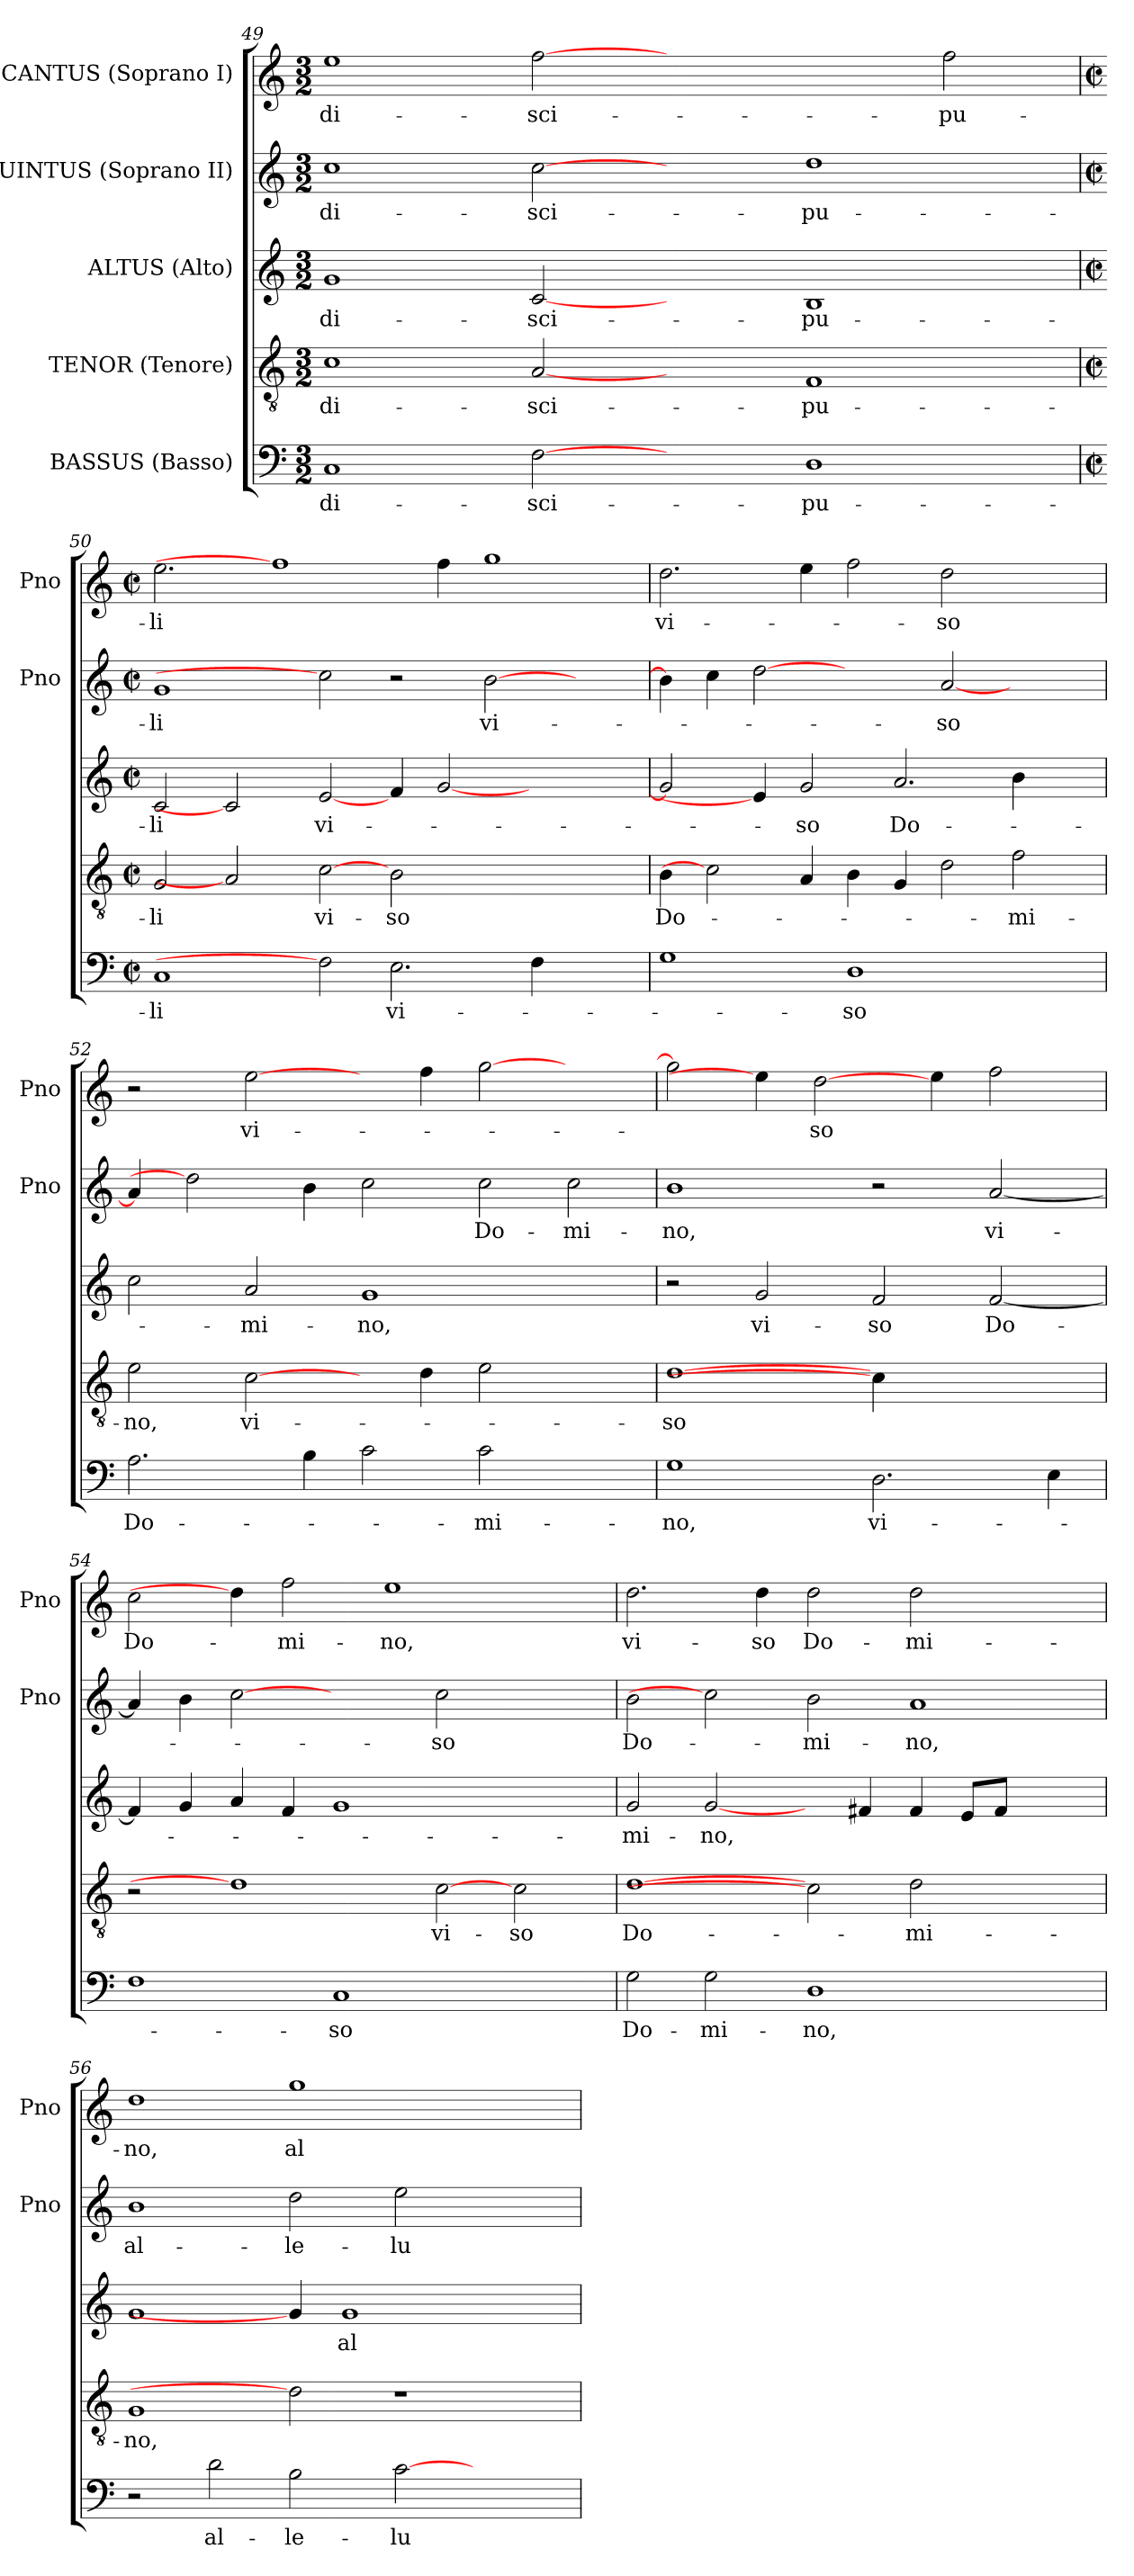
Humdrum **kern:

**kern	**text	**kern	**text	**kern	**text	**kern	**text	**kern	**text
*part5	*part5	*part4	*part4	*part3	*part3	*part2	*part2	*part1	*part1
*staff5	*staff5	*staff4	*staff4	*staff3	*staff3	*staff2	*staff2	*staff1	*staff1
*I"BASSUS (Basso)	*	*I"TENOR (Tenore)	*	*I"ALTUS (Alto)	*	*I"QUINTUS (Soprano II)	*	*I"CANTUS (Soprano I)	*
*	*	*	*	*	*	*I'Pno	*	*I'Pno	*
*clefF4	*	*clefGv2	*	*clefG2	*	*clefG2	*	*clefG2	*
*k[]	*	*k[]	*	*k[]	*	*k[]	*	*k[]	*
*C:	*	*C:	*	*C:	*	*C:	*	*C:	*
*M3/2	*	*M3/2	*	*M3/2	*	*M3/2	*	*M3/2	*
=49	=49	=49	=49	=49	=49	=49	=49	=49	=49
1C	di-	1c	di-	1g	di-	1cc	di-	1ee	di-
[2F	-sci-	[2A	-sci-	[2c	-sci-	[2cc	-sci-	[2ff	-sci-
2ryy	.	2ryy	.	2ryy	.	2ryy	.	1ryy	.
1D	-pu-	1F	-pu-	1B	-pu-	1dd	-pu-	.	.
.	.	.	.	.	.	.	.	2ff\	-pu-
=50	=50	=50	=50	=50	=50	=50	=50	=50	=50
*M2/2	*	*M2/2	*	*M2/2	*	*M2/2	*	*M2/2	*
*met(c|)	*	*met(c|)	*	*met(c|)	*	*met(c|)	*	*met(c|)	*
1C	-li	2G/	-li	2c/	-li	1g	-li	2.ee\	-li
.	.	2A]	.	2c]	.	.	.	.	.
.	.	.	.	.	.	.	.	1ff]	.
2F]	.	[2c	vi-	[2e/	vi-	2cc]	.	.	.
2.E\	vi-	2B\	-so	4f/	.	2r	.	.	.
.	.	.	.	[2g/	.	.	.	4ff\	.
.	.	1ryy	.	.	.	[2b\	vi-	1gg	.
4F\	.	.	.	2.ryy	.	.	.	.	.
2ryy	.	.	.	.	.	2ryy	.	.	.
=51	=51	=51	=51	=51	=51	=51	=51	=51	=51
1G	.	4B\	Do-	2g/]	.	4b\]	.	2.dd\	vi-
.	.	2c]	.	.	.	4cc\	.	.	.
.	.	.	.	4e/]	.	[2dd	.	.	.
.	.	4A/	.	2g/	-so	.	.	4ee\	.
1D	-so	4B\	.	.	.	2ryy	.	2ff\	.
.	.	4G/	.	2.a/	Do-	.	.	.	.
.	.	2d\	.	.	.	[2a/	-so	2dd\	-so
2ryy	.	2f\	-mi-	4b\	.	2ryy	.	2ryy	.
.	.	.	.	4ryy	.	.	.	.	.
=52	=52	=52	=52	=52	=52	=52	=52	=52	=52
2.A\	Do-	2e\	-no,	2cc\	.	4a/]	.	2r	.
.	.	.	.	.	.	2dd]	.	.	.
.	.	[2c\	vi-	2a/	-mi-	.	.	[2ee\	vi-
4B\	.	.	.	.	.	4b\	.	.	.
2c\	.	4ryy	.	1g	-no,	2cc\	.	4ryy	.
.	.	4d\	.	.	.	.	.	4ff\	.
2c\	-mi-	2e\	.	.	.	2cc\	Do-	[2gg\	.
2ryy	.	2ryy	.	2ryy	.	2cc\	-mi-	2ryy	.
!!LO:PB:g=z
=53	=53	=53	=53	=53	=53	=53	=53	=53	=53
1G	-no,	[1d	-so	2r	.	1b	-no,	2gg\]	-­
.	.	.	.	2g/	vi-	.	.	4ee\]	.
.	.	.	.	.	.	.	.	[2dd\	so
2.D\	vi-	4c\]	.	2f/	-so	2r	.	.	.
.	.	2.ryy	.	.	.	.	.	4ee\	.
.	.	.	.	[2f/	Do-	[2a/	vi-	2ff\	.
4E\	.	.	.	.	.	.	.	.	.
=54	=54	=54	=54	=54	=54	=54	=54	=54	=54
1F	.	2r	.	4f/]	.	4a/]	.	2cc\	Do-
.	.	.	.	4g/	.	4b\	.	.	.
.	.	1d]	.	4a/	.	[2cc	.	4dd\]	.
.	.	.	.	4f/	.	.	.	2ff\	-mi-
1C	-so	.	.	1g	.	2ryy	.	.	.
.	.	.	.	.	.	.	.	1ee	-no,
.	.	[2c	vi-	.	.	2cc\	-so	.	.
2ryy	.	2c\	-so	2ryy	.	2ryy	.	.	.
.	.	.	.	.	.	.	.	4ryy	.
=55	=55	=55	=55	=55	=55	=55	=55	=55	=55
2G\	Do-	[1d	Do-	2g/	-mi-	2b\	Do-	2.dd\	vi-
2G\	-mi-	.	.	[2g/	-no,	2cc]	.	.	.
.	.	.	.	.	.	.	.	4dd\	-so
1D	-no,	2c]	.	4ryy	.	2b\	-mi-	2dd\	Do-
.	.	.	.	4f#/	.	.	.	.	.
.	.	2d\	-mi-	4f#/	.	1a	-no,	2dd\	-mi-
.	.	.	.	8e/L	.	.	.	.	.
.	.	.	.	8f#/J	.	.	.	.	.
2ryy	.	2ryy	.	2ryy	.	.	.	2ryy	.
=56	=56	=56	=56	=56	=56	=56	=56	=56	=56
2r	.	1G	-no,	1g	.	1b	al-	1dd	-no,
2d\	al-	.	.	.	.	.	.	.	.
2B\	-le-	2d]	.	4g/]	.	2dd\	-le-	1gg	al-
.	.	.	.	1g	al-	.	.	.	.
[2c\	-lu-	1r	.	.	.	2ee\	-lu-	.	.
2ryy	.	.	.	.	.	2ryy	.	2ryy	.
.	.	.	.	4ryy	.	.	.	.	.
=	=	=	=	=	=	=	=	=	=
*-	*-	*-	*-	*-	*-	*-	*-	*-	*-
